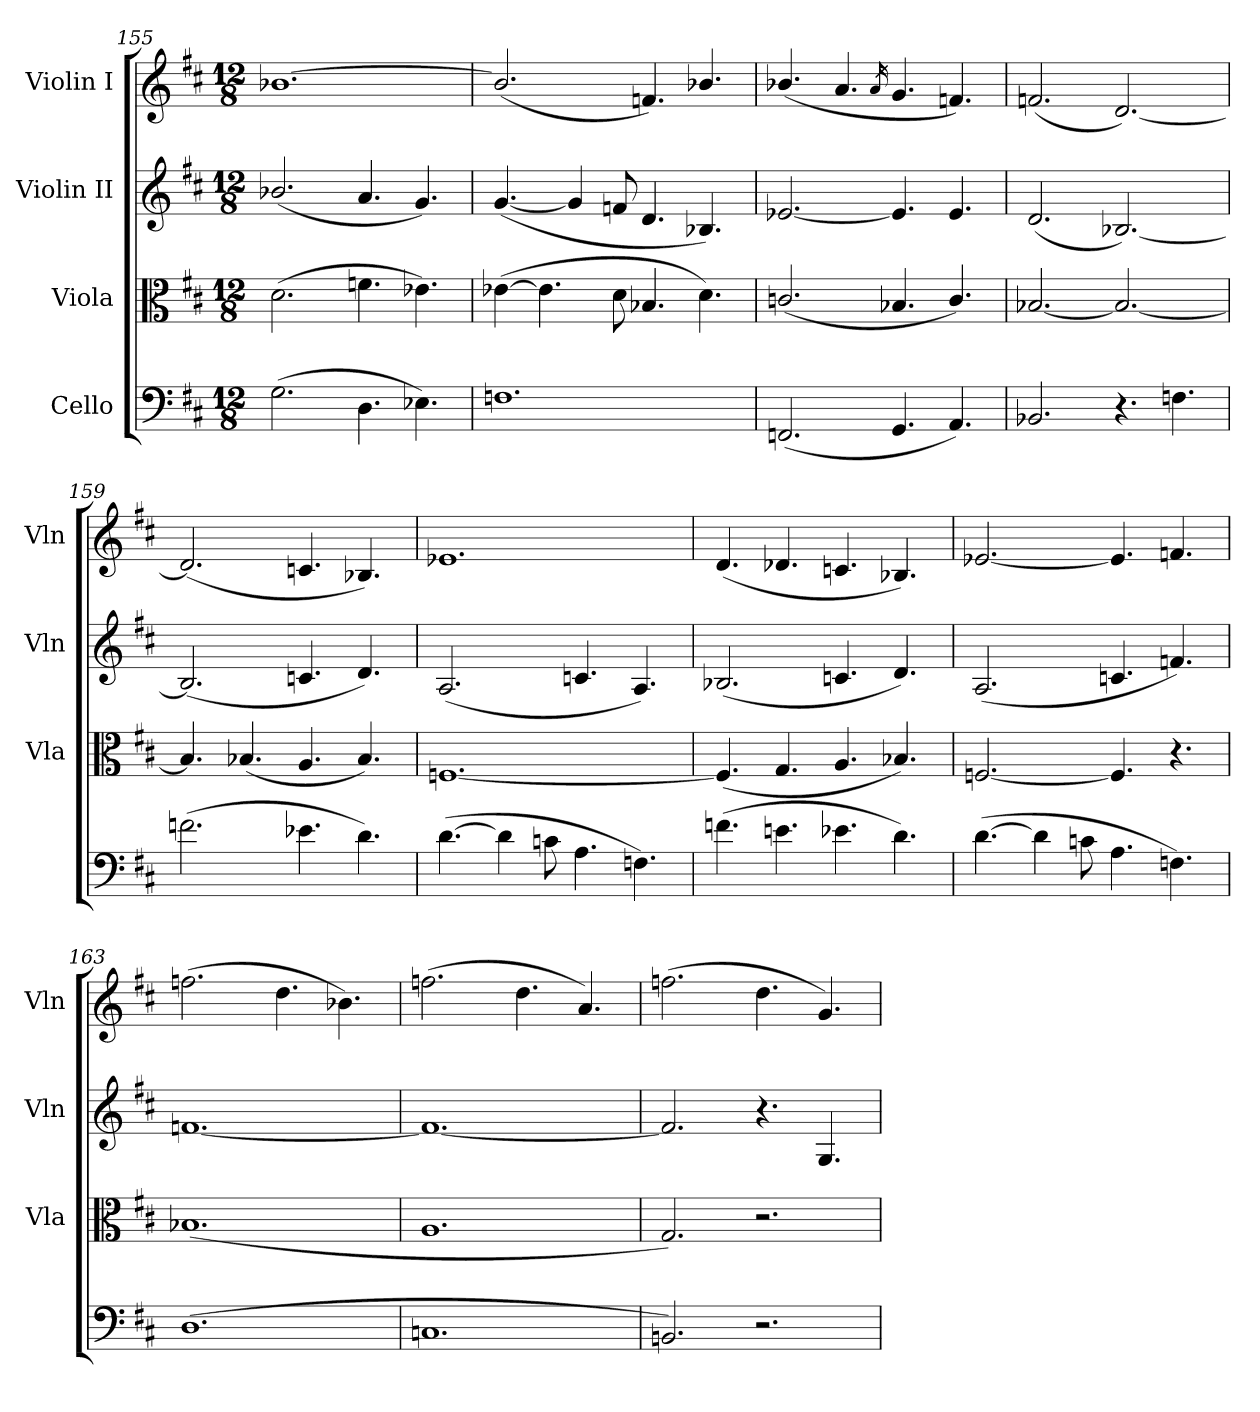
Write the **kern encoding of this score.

**kern	**kern	**kern	**kern
*part4	*part3	*part2	*part1
*staff4	*staff3	*staff2	*staff1
*I"Cello	*I"Viola	*I"Violin II	*I"Violin I
*	*I'Vla	*I'Vln	*I'Vln
*clefF4	*clefC3	*clefG2	*clefG2
*k[f#c#]	*k[f#c#]	*k[f#c#]	*k[f#c#]
*M12/8	*M12/8	*M12/8	*M12/8
=155	=155	=155	=155
(>2.G\	(>2.d\	(<2.b-X/	[1.b-X
4.D\	4.fn\	4.a/	.
4.E-X\)	4.e-X\)	4.g/)	.
=156	=156	=156	=156
1.Fn	(>[4e-X\	(<[4.g/	(<2.b-/]
.	4.e-\]	.	.
.	.	4g/]	.
.	8d\	8fn/	.
.	4.B-X/	4.d/	4.fn/)
.	4.d\)	4.B-X/)	4.b-X/
=157	=157	=157	=157
(<2.FFn/	(<2.cn/	[2.e-X/	(<4.b-X/
.	.	.	4.a/
.	.	.	16qa/
4.GG/	4.B-X/	4.e-/]	4.g/
4.AA/)	4.c/)	4.e-/	4.fn/)
=158	=158	=158	=158
2.BB-X/	[2.B-X/	(<2.d/	(<2.fn/
4.r	2.B-/_	[2.B-X/)	[2.d/)
4.Fn\	.	.	.
=159	=159	=159	=159
(>2.fn\	4.B-/]	(<2.B-/]	(<2.d/]
.	(<4.B-X/	.	.
4.e-X\	4.A/	4.cn/	4.cn/
4.d\)	4.B-/)	4.d/)	4.B-X/)
=160	=160	=160	=160
(>[4.d\	[1.Fn	(<2.A/	1.e-X
4d\]	.	.	.
8cn\	.	.	.
4.A\	.	4.cn/	.
4.Fn\)	.	4.A/)	.
=161	=161	=161	=161
(>4.fn\	(<4.F/]	(<2.B-X/	(<4.d/
4.en\	4.G/	.	4.d-X/
4.e-X\	4.A/	4.cn/	4.cn/
4.d\)	4.B-X/)	4.d/)	4.B-X/)
=162	=162	=162	=162
(>[4.d\	[2.Fn/	(<2.A/	[2.e-X/
4d\]	.	.	.
8cn\	.	.	.
4.A\	4.F/]	4.cn/	4.e-/]
4.Fn\)	4.r	4.fn/)	4.fn/
!!LO:LB:g=z
=163	=163	=163	=163
(>1.D	(>1.B-X	[1.fn	(>2.ffn\
.	.	.	4.dd\
.	.	.	4.b-X\)
=164	=164	=164	=164
1.Cn	1.A	1.f_	(>2.ffn\
.	.	.	4.dd\
.	.	.	4.a/)
=165	=165	=165	=165
2.BBn/)	2.G/)	2.f/]	(>2.ffn\
2.r	2.r	4.r	4.dd\
.	.	4.G/	4.g/)
=	=	=	=
*-	*-	*-	*-
